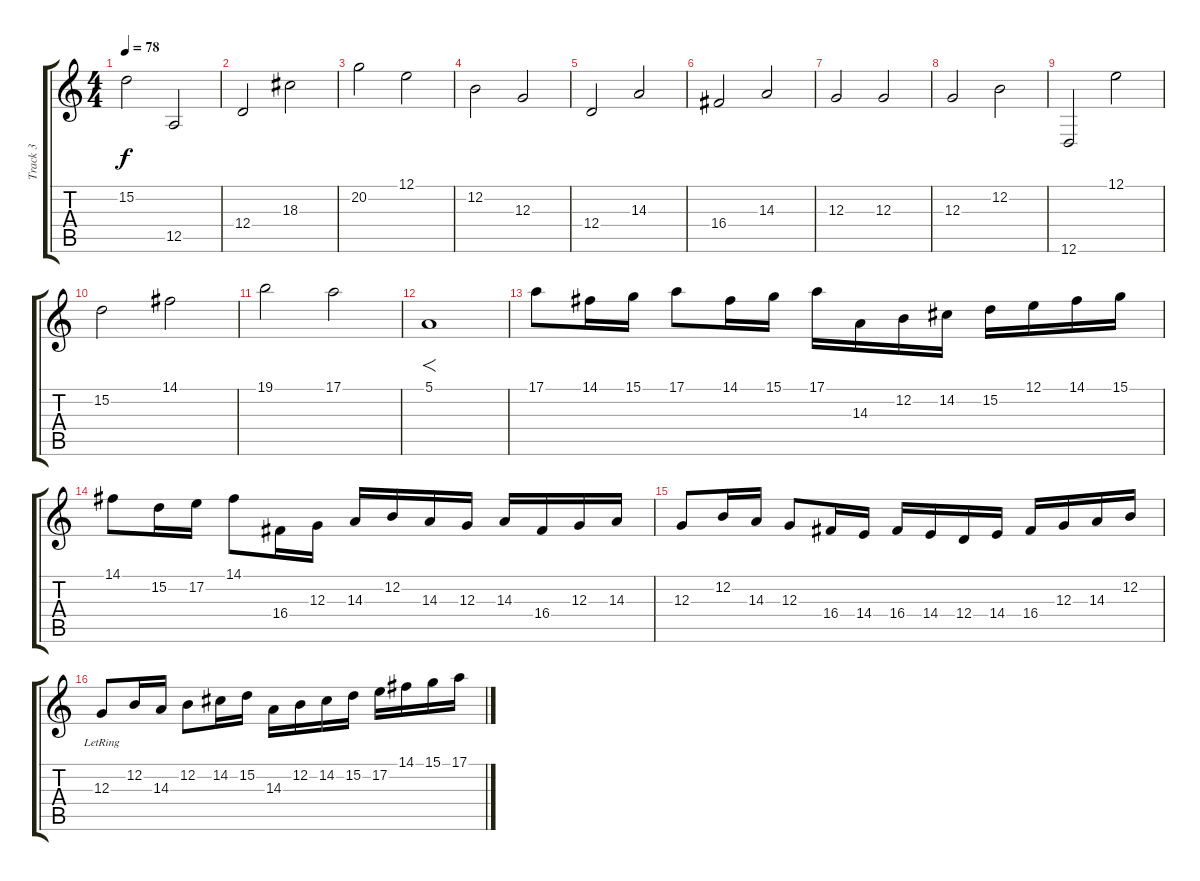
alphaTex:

\track ("Track 3" "Track 3") {instrument violin}
\staff {score tabs}
\tuning (E4 B3 G3 D3 A2 D2) {hide}
\ts (4 4)
\tempo 78
\clef g2
\ks c
15.2.2{dy f} 12.5.2 |
12.4.2 18.3.2 |
20.2.2 12.1.2 |
12.2.2 12.3.2 |
12.4.2 14.3.2 |
16.4.2 14.3.2 |
12.3.2 12.3.2 |
12.3.2 12.2.2 |
12.6.2 12.1.2 |
15.2.2 14.1.2 |
19.1.2 17.1.2 |
5.1.1{f} |
17.1.8{volume 10} 14.1.16 15.1.16 17.1.8 14.1.16 15.1.16 17.1.16 14.3.16 12.2.16 14.2.16 15.2.16 12.1.16 14.1.16 15.1.16 |
14.1.8 15.2.16 17.2.16 14.1.8 16.4.16 12.3.16 14.3.16 12.2.16 14.3.16 12.3.16 14.3.16 16.4.16 12.3.16 14.3.16 |
12.3.8 12.2.16 14.3.16 12.3.8 16.4.16 14.4.16 16.4.16 14.4.16 12.4.16 14.4.16 16.4.16 12.3.16 14.3.16 12.2.16 |
12.3{lr}.8 12.2.16 14.3.16 12.2.8 14.2.16 15.2.16 14.3.16 12.2.16 14.2.16 15.2.16 17.2.16 14.1.16 15.1.16 17.1.16
